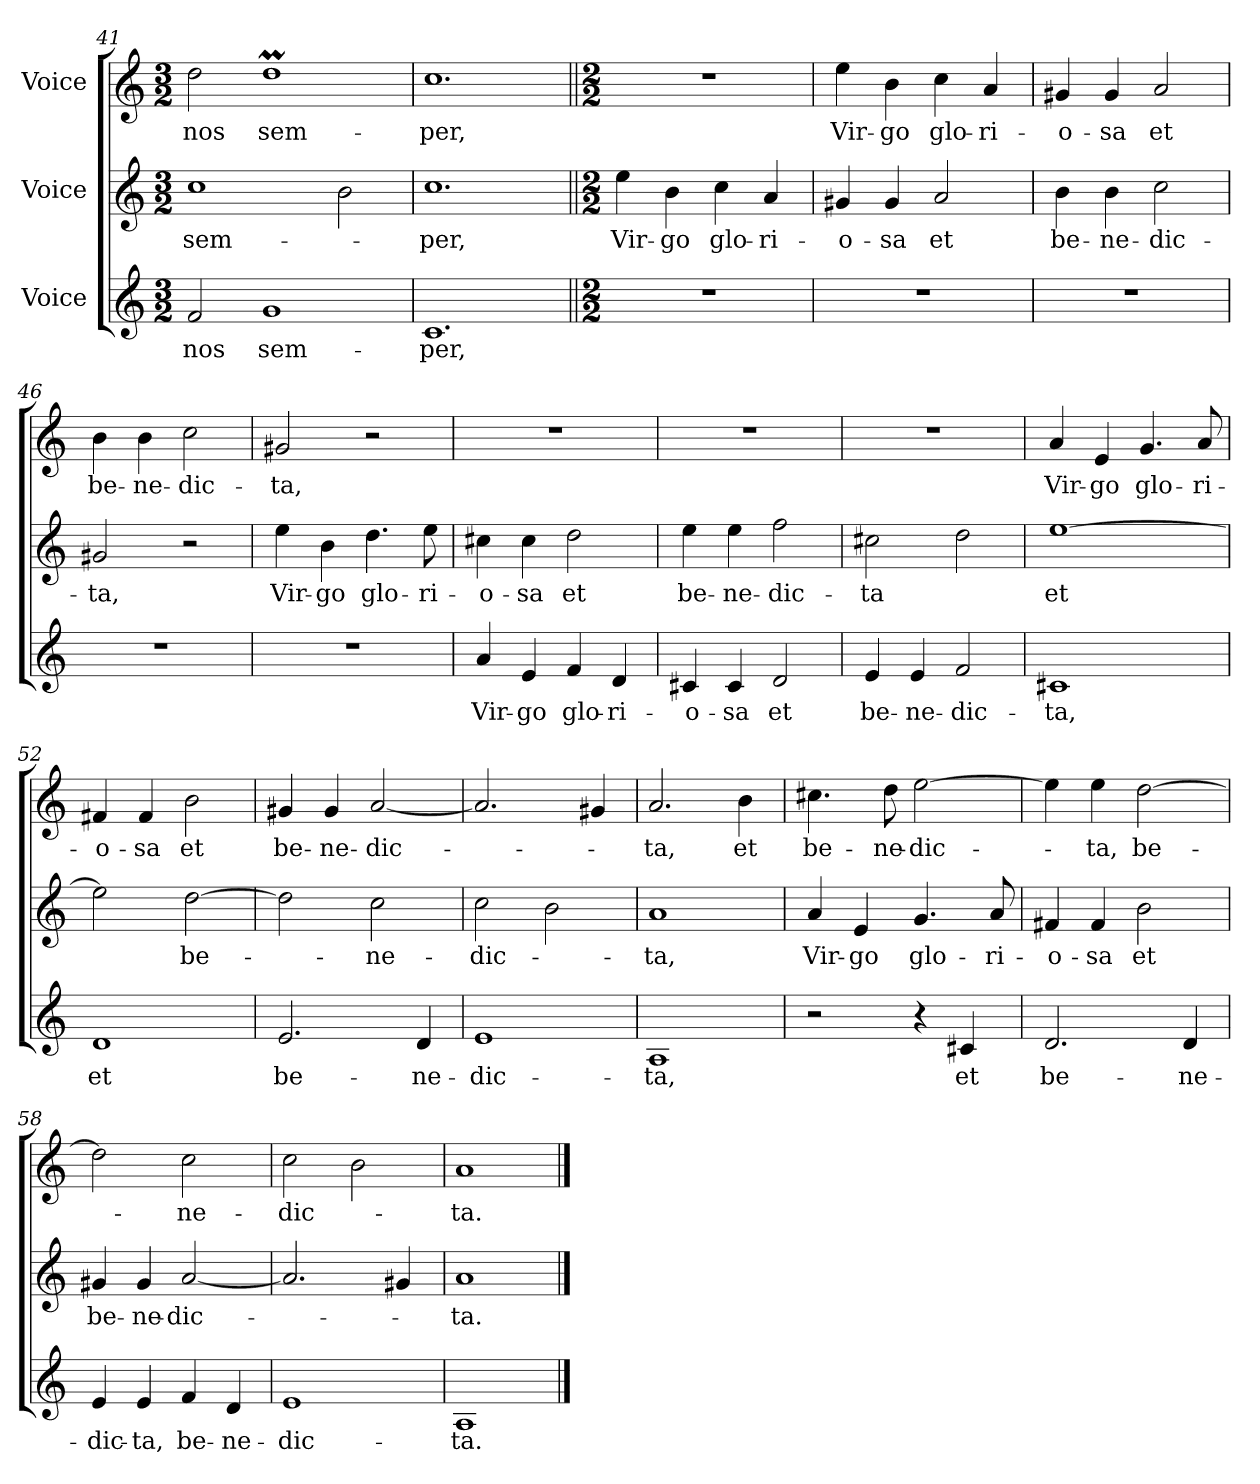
**kern	**text	**kern	**text	**kern	**text
*part3	*part3	*part2	*part2	*part1	*part1
*staff3	*staff3	*staff2	*staff2	*staff1	*staff1
*I"Voice	*	*I"Voice	*	*I"Voice	*
*clefG2	*	*clefG2	*	*clefG2	*
*k[]	*	*k[]	*	*k[]	*
*M3/2	*	*M3/2	*	*M3/2	*
=41	=41	=41	=41	=41	=41
2f/	nos	1cc	sem-	2dd\	nos
1g	sem-	.	.	1ddM	sem-
.	.	2b\	.	.	.
=42	=42	=42	=42	=42	=42
1.c	-per,	1.cc	-per,	1.cc	-per,
=43||	=43||	=43||	=43||	=43||	=43||
*M2/2	*	*M2/2	*	*M2/2	*
1r	.	4ee\	Vir-	1r	.
.	.	4b\	-go	.	.
.	.	4cc\	glo-	.	.
.	.	4a/	-ri-	.	.
=44	=44	=44	=44	=44	=44
1r	.	4g#X/	-o-	4ee\	Vir-
.	.	4g#/	-sa	4b\	-go
.	.	2a/	et	4cc\	glo-
.	.	.	.	4a/	-ri-
=45	=45	=45	=45	=45	=45
1r	.	4b\	be-	4g#X/	-o-
.	.	4b\	-ne-	4g#/	-sa
.	.	2cc\	-dic-	2a/	et
=46	=46	=46	=46	=46	=46
1r	.	2g#X/	-ta,	4b\	be-
.	.	.	.	4b\	-ne-
.	.	2r	.	2cc\	-dic-
=47	=47	=47	=47	=47	=47
1r	.	4ee\	Vir-	2g#X/	-ta,
.	.	4b\	-go	.	.
.	.	4.dd\	glo-	2r	.
.	.	8ee\	-ri-	.	.
=48	=48	=48	=48	=48	=48
4a/	Vir-	4cc#X\	-o-	1r	.
4e/	-go	4cc#\	-sa	.	.
4f/	glo-	2dd\	et	.	.
4d/	-ri-	.	.	.	.
=49	=49	=49	=49	=49	=49
4c#X/	-o-	4ee\	be-	1r	.
4c#/	-sa	4ee\	-ne-	.	.
2d/	et	2ff\	-dic-	.	.
=50	=50	=50	=50	=50	=50
4e/	be-	2cc#X\	-ta	1r	.
4e/	-ne-	.	.	.	.
2f/	-dic-	2dd\	.	.	.
=51	=51	=51	=51	=51	=51
1c#X	-ta,	[1ee	et	4a/	Vir-
.	.	.	.	4e/	-go
.	.	.	.	4.g/	glo-
.	.	.	.	8a/	-ri-
=52	=52	=52	=52	=52	=52
1d	et	2ee\]	.	4f#X/	-o-
.	.	.	.	4f#/	-sa
.	.	[2dd\	be-	2b\	et
=53	=53	=53	=53	=53	=53
2.e/	be-	2dd\]	.	4g#X/	be-
.	.	.	.	4g#/	-ne-
.	.	2cc\	-ne-	[2a/	-dic-
4d/	-ne-	.	.	.	.
=54	=54	=54	=54	=54	=54
1e	-dic-	2cc\	-dic-	2.a/]	.
.	.	2b\	.	.	.
.	.	.	.	4g#X/	.
=55	=55	=55	=55	=55	=55
1A	-ta,	1a	-ta,	2.a/	-ta,
.	.	.	.	4b\	et
=56	=56	=56	=56	=56	=56
2r	.	4a/	Vir-	4.cc#X\	be-
.	.	4e/	-go	.	.
.	.	.	.	8dd\	-ne-
4r	.	4.g/	glo-	[2ee\	-dic-
4c#X/	et	.	.	.	.
.	.	8a/	-ri-	.	.
=57	=57	=57	=57	=57	=57
2.d/	be-	4f#X/	-o-	4ee\]	.
.	.	4f#/	-sa	4ee\	-ta,
.	.	2b\	et	[2dd\	be-
4d/	-ne-	.	.	.	.
=58	=58	=58	=58	=58	=58
4e/	-dic-	4g#X/	be-	2dd\]	.
4e/	-ta,	4g#/	-ne-	.	.
4f/	be-	[2a/	-dic-	2cc\	-ne-
4d/	-ne-	.	.	.	.
=59	=59	=59	=59	=59	=59
1e	-dic-	2.a/]	.	2cc\	-dic-
.	.	.	.	2b\	.
.	.	4g#X/	.	.	.
=60	=60	=60	=60	=60	=60
1A	-ta.	1a	-ta.	1a	-ta.
==	==	==	==	==	==
*-	*-	*-	*-	*-	*-
